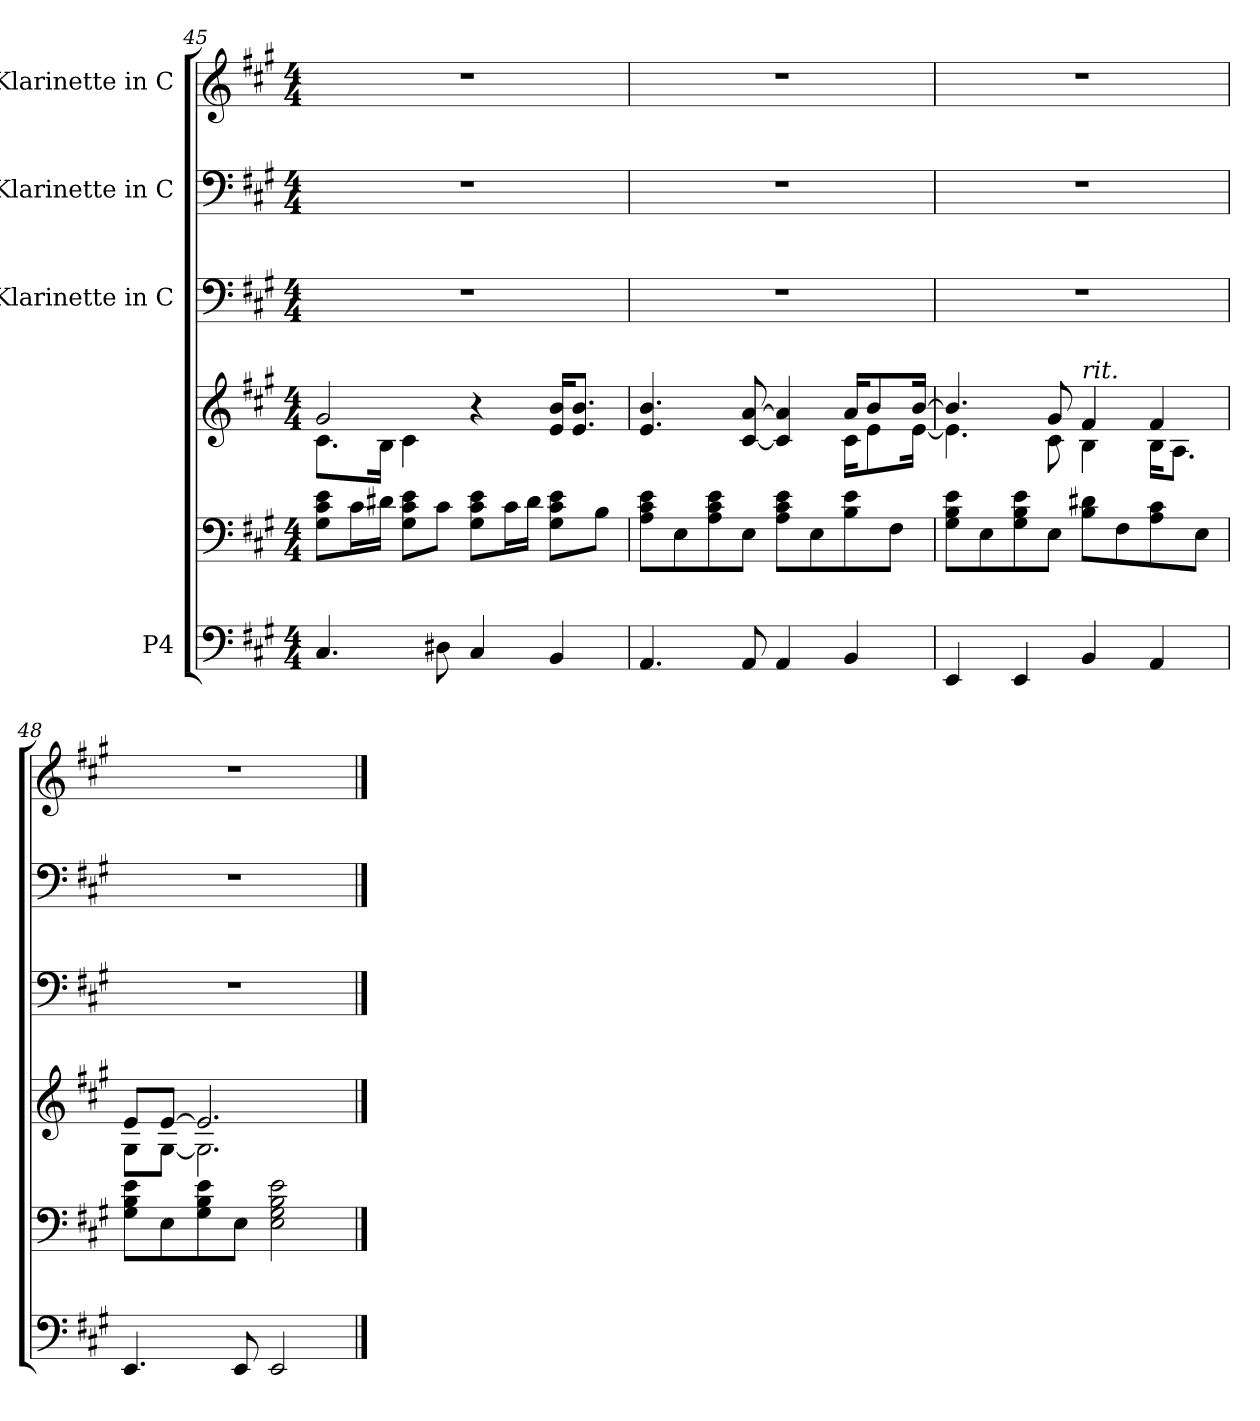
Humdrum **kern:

**kern	**kern	**kern	**kern	**kern	**kern
*part4	*part4	*part4	*part3	*part2	*part1
*staff6	*staff5	*staff4	*staff3	*staff2	*staff1
*I"P4	*	*	*I"Klarinette in C	*I"Klarinette in C	*I"Klarinette in C
*clefF4	*clefF4	*clefG2	*clefF4	*clefF4	*clefG2
*k[f#c#g#]	*k[f#c#g#]	*k[f#c#g#]	*k[f#c#g#]	*k[f#c#g#]	*k[f#c#g#]
*A:	*A:	*A:	*A:	*A:	*A:
*M4/4	*M4/4	*M4/4	*M4/4	*M4/4	*M4/4
=45	=45	=45	=45	=45	=45
*	*	*^	*	*	*
4.C#i/	8G#i\ 8c#i 8eiL	2g#i/	8.c#i\L	1r	1r	1r
.	16c#i\L	.	.	.	.	.
.	16d#Xi\JJ	.	16Bi\Jk	.	.	.
.	8G#i\ 8c#i 8eiL	.	4c#i\	.	.	.
8D#Xi\	8c#i\J	.	.	.	.	.
4C#i/	8G#i\ 8c#i 8eiL	4r	2ryy	.	.	.
.	16c#i\L	.	.	.	.	.
.	16d#i\JJ	.	.	.	.	.
4BBi/	8G#i\ 8c#i 8eiL	16ei/ 16biKL	.	.	.	.
.	.	8.ei/ 8.biJ	.	.	.	.
.	8Bi\J	.	.	.	.	.
!!LO:LB:g=z
=46	=46	=46	=46	=46	=46	=46
4.AAi/	8Ai\ 8c#i 8eiL	4.ei/ 4.bi	2ryy	1r	1r	1r
.	8Ei\	.	.	.	.	.
.	8Ai\ 8c#i 8ei	.	.	.	.	.
8AAi/	8Ei\J	[8c#i/ [8ai	.	.	.	.
4AAi/	8Ai\ 8c#i 8eiL	4c#i/] 4ai]	4ryy	.	.	.
.	8Ei\	.	.	.	.	.
4BBi/	8Bi\ 8ei	16ai/KL	16c#i\KL	.	.	.
.	.	8bi/	8ei\	.	.	.
.	8F#i\J	.	.	.	.	.
.	.	[16bi/Jk	[16ei\Jk	.	.	.
=47	=47	=47	=47	=47	=47	=47
4EEi/	8G#i\ 8Bi 8eiL	4.bi/]	4.ei\]	1r	1r	1r
.	8Ei\	.	.	.	.	.
4EEi/	8G#i\ 8Bi 8ei	.	.	.	.	.
.	8Ei\J	8g#i/	8c#i\	.	.	.
!	!	!LO:TX:a:i:t=rit.	!	!	!	!
4BBi/	8Bi\ 8d#XiL	4f#i/	4Bi\	.	.	.
.	8F#i\	.	.	.	.	.
4AAi/	8Ai\ 8c#i	4f#i/	16Bi\KL	.	.	.
.	.	.	8.Ai\J	.	.	.
.	8Ei\J	.	.	.	.	.
=48	=48	=48	=48	=48	=48	=48
4.EEi/	8G#i\ 8Bi 8eiL	8ei/L	8G#i\L	1r	1r	1r
.	8Ei\	[8ei/J	[8G#i\J	.	.	.
.	8G#i\ 8Bi 8ei	2.ei/]	2.G#i\]	.	.	.
8EEi/	8Ei\J	.	.	.	.	.
2EEi/	2Ei\ 2G#i 2Bi 2ei	.	.	.	.	.
*	*	*v	*v	*	*	*
==	==	==	==	==	==
*-	*-	*-	*-	*-	*-
